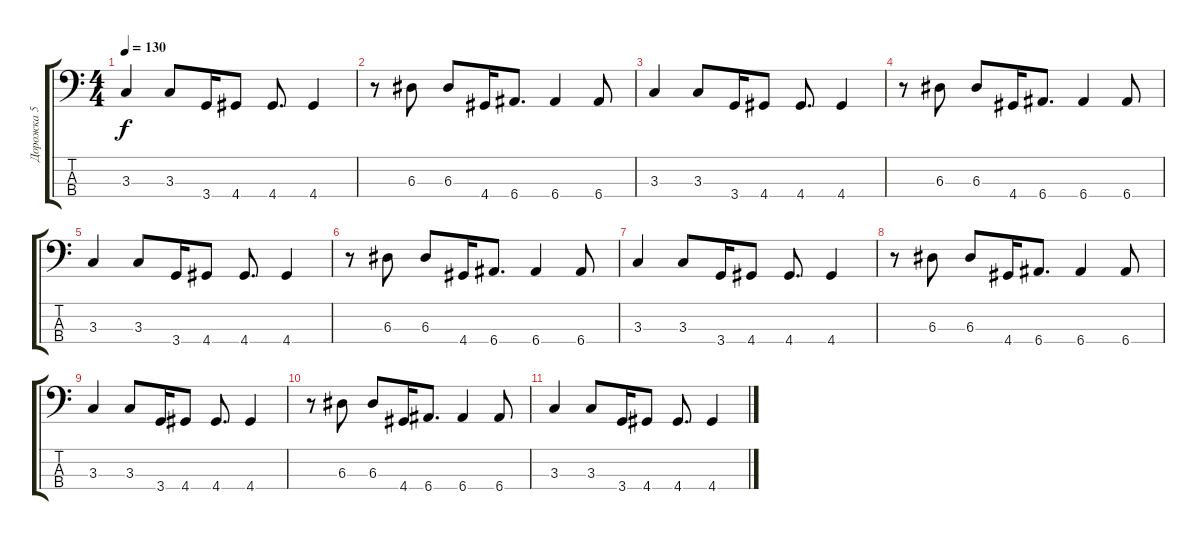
\track ("Дорожка 5" "Дорожка 5") {instrument synthbass1}
\staff {score tabs}
\tuning (G2 D2 A1 E1) {hide}
\ts (4 4)
\tempo 130
\clef f4
\ks c
3.3.4{dy f} 3.3.8 3.4.16 4.4.8 4.4.8{d} 4.4.4 |
r.8 6.3.8 6.3.8 4.4.16 6.4.8{d} 6.4.4 6.4.8 |
3.3.4 3.3.8 3.4.16 4.4.8 4.4.8{d} 4.4.4 |
r.8 6.3.8 6.3.8 4.4.16 6.4.8{d} 6.4.4 6.4.8 |
3.3.4 3.3.8 3.4.16 4.4.8 4.4.8{d} 4.4.4 |
r.8 6.3.8 6.3.8 4.4.16 6.4.8{d} 6.4.4 6.4.8 |
3.3.4 3.3.8 3.4.16 4.4.8 4.4.8{d} 4.4.4 |
r.8 6.3.8 6.3.8 4.4.16 6.4.8{d} 6.4.4 6.4.8 |
3.3.4 3.3.8 3.4.16 4.4.8 4.4.8{d} 4.4.4 |
r.8 6.3.8 6.3.8 4.4.16 6.4.8{d} 6.4.4 6.4.8 |
3.3.4 3.3.8 3.4.16 4.4.8 4.4.8{d} 4.4.4
